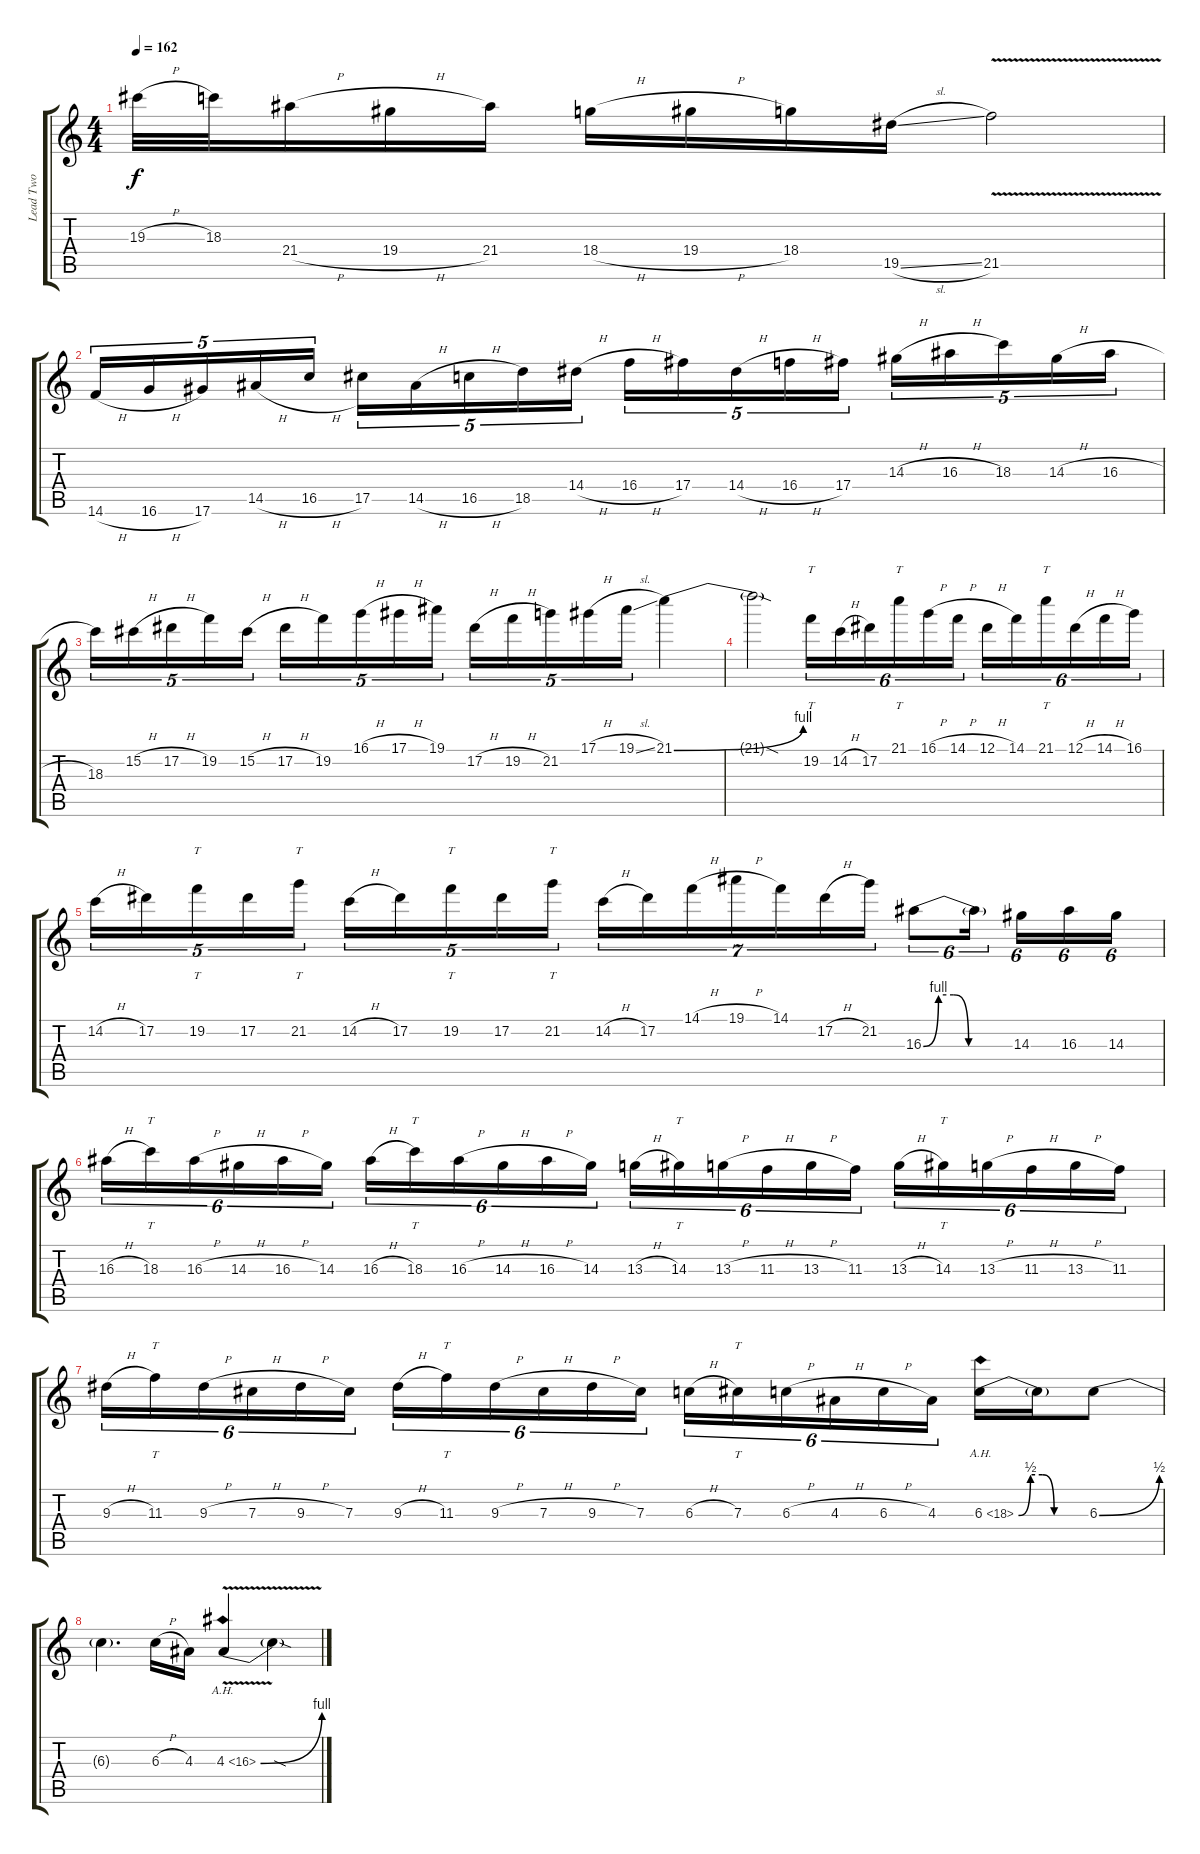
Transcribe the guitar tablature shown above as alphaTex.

\track ("Lead Two" "Lead Two") {instrument distortionguitar}
\staff {score tabs}
\tuning (Eb4 Bb3 Gb3 Db3 Ab2 Eb2) {hide}
\ts (4 4)
\tempo 162
\clef g2
\ks c
19.3{h}.32{dy f} 18.3.32 21.4{h}.16 19.4{h}.16 21.4.16 18.4{h}.16 19.4{h}.16 18.4.16 19.5{sl}.16 21.5{v}.2 |
14.6{h}.16{tu (5 4)} 16.6{h}.16{tu (5 4)} 17.6.16{tu (5 4)} 14.5{h}.16{tu (5 4)} 16.5{h}.16{tu (5 4)} 17.5.16{tu (5 4)} 14.5{h}.16{tu (5 4)} 16.5{h}.16{tu (5 4)} 18.5.16{tu (5 4)} 14.4{h}.16{tu (5 4)} 16.4{h}.16{tu (5 4)} 17.4.16{tu (5 4)} 14.4{h}.16{tu (5 4)} 16.4{h}.16{tu (5 4)} 17.4.16{tu (5 4)} 14.3{h}.16{tu (5 4)} 16.3{h}.16{tu (5 4)} 18.3.16{tu (5 4)} 14.3{h}.16{tu (5 4)} 16.3{h}.16{tu (5 4)} |
18.3.16{tu (5 4)} 15.2{h}.16{tu (5 4)} 17.2{h}.16{tu (5 4)} 19.2.16{tu (5 4)} 15.2{h}.16{tu (5 4)} 17.2{h}.16{tu (5 4)} 19.2.16{tu (5 4)} 16.1{h}.16{tu (5 4)} 17.1{h}.16{tu (5 4)} 19.1.16{tu (5 4)} 17.2{h}.16{tu (5 4)} 19.2{h}.16{tu (5 4)} 21.2.16{tu (5 4)} 17.1{h}.16{tu (5 4)} 19.1{sl}.16{tu (5 4)} 21.1{be (bend 0 0 60 4)}.4 |
21.1{sod t}.2 19.2.16{tt tu (6 4)} 14.2{h}.16{tu (6 4)} 17.2.16{tu (6 4)} 21.1.16{tt tu (6 4)} 16.1{h}.16{tu (6 4)} 14.1{h}.16{tu (6 4)} 12.1{h}.16{tu (6 4)} 14.1.16{tu (6 4)} 21.1.16{tt tu (6 4)} 12.1{h}.16{tu (6 4)} 14.1{h}.16{tu (6 4)} 16.1.16{tu (6 4)} |
14.2{h}.16{tu (5 4)} 17.2.16{tu (5 4)} 19.2.16{tt tu (5 4)} 17.2.16{tu (5 4)} 21.2.16{tt tu (5 4)} 14.2{h}.16{tu (5 4)} 17.2.16{tu (5 4)} 19.2.16{tt tu (5 4)} 17.2.16{tu (5 4)} 21.2.16{tt tu (5 4)} 14.2{h}.16{tu (7 4)} 17.2.16{tu (7 4)} 14.1{h}.16{tu (7 4)} 19.1{h}.16{tu (7 4)} 14.1.16{tu (7 4)} 17.2{h}.16{tu (7 4)} 21.2.16{tu (7 4)} 16.3{be (custom 0 0 10 4 20 4 30 0 60 0)}.8{tu (6 4)} 16.3{t}.16{tu (6 4)} 14.3.16{tu (6 4)} 16.3.16{tu (6 4)} 14.3.16{tu (6 4)} |
16.3{h}.16{tu (6 4)} 18.3.16{tt tu (6 4)} 16.3{h}.16{tu (6 4)} 14.3{h}.16{tu (6 4)} 16.3{h}.16{tu (6 4)} 14.3.16{tu (6 4)} 16.3{h}.16{tu (6 4)} 18.3.16{tt tu (6 4)} 16.3{h}.16{tu (6 4)} 14.3{h}.16{tu (6 4)} 16.3{h}.16{tu (6 4)} 14.3.16{tu (6 4)} 13.3{h}.16{tu (6 4)} 14.3.16{tt tu (6 4)} 13.3{h}.16{tu (6 4)} 11.3{h}.16{tu (6 4)} 13.3{h}.16{tu (6 4)} 11.3.16{tu (6 4)} 13.3{h}.16{tu (6 4)} 14.3.16{tt tu (6 4)} 13.3{h}.16{tu (6 4)} 11.3{h}.16{tu (6 4)} 13.3{h}.16{tu (6 4)} 11.3.16{tu (6 4)} |
9.3{h}.16{tu (6 4)} 11.3.16{tt tu (6 4)} 9.3{h}.16{tu (6 4)} 7.3{h}.16{tu (6 4)} 9.3{h}.16{tu (6 4)} 7.3.16{tu (6 4)} 9.3{h}.16{tu (6 4)} 11.3.16{tt tu (6 4)} 9.3{h}.16{tu (6 4)} 7.3{h}.16{tu (6 4)} 9.3{h}.16{tu (6 4)} 7.3.16{tu (6 4)} 6.3{h}.16{tu (6 4)} 7.3.16{tt tu (6 4)} 6.3{h}.16{tu (6 4)} 4.3{h}.16{tu (6 4)} 6.3{h}.16{tu (6 4)} 4.3.16{tu (6 4)} 6.3{be (custom 0 0 10 2 20 2 30 0 60 0) ah 12}.16 6.3{t}.16 6.3{be (bend 0 0 60 2)}.8 |
6.3{t}.4{d} 6.3{h}.16 4.3.16 4.3{be (bend 0 0 60 4) ah 12 v}.4 4.3{sod t}.4
